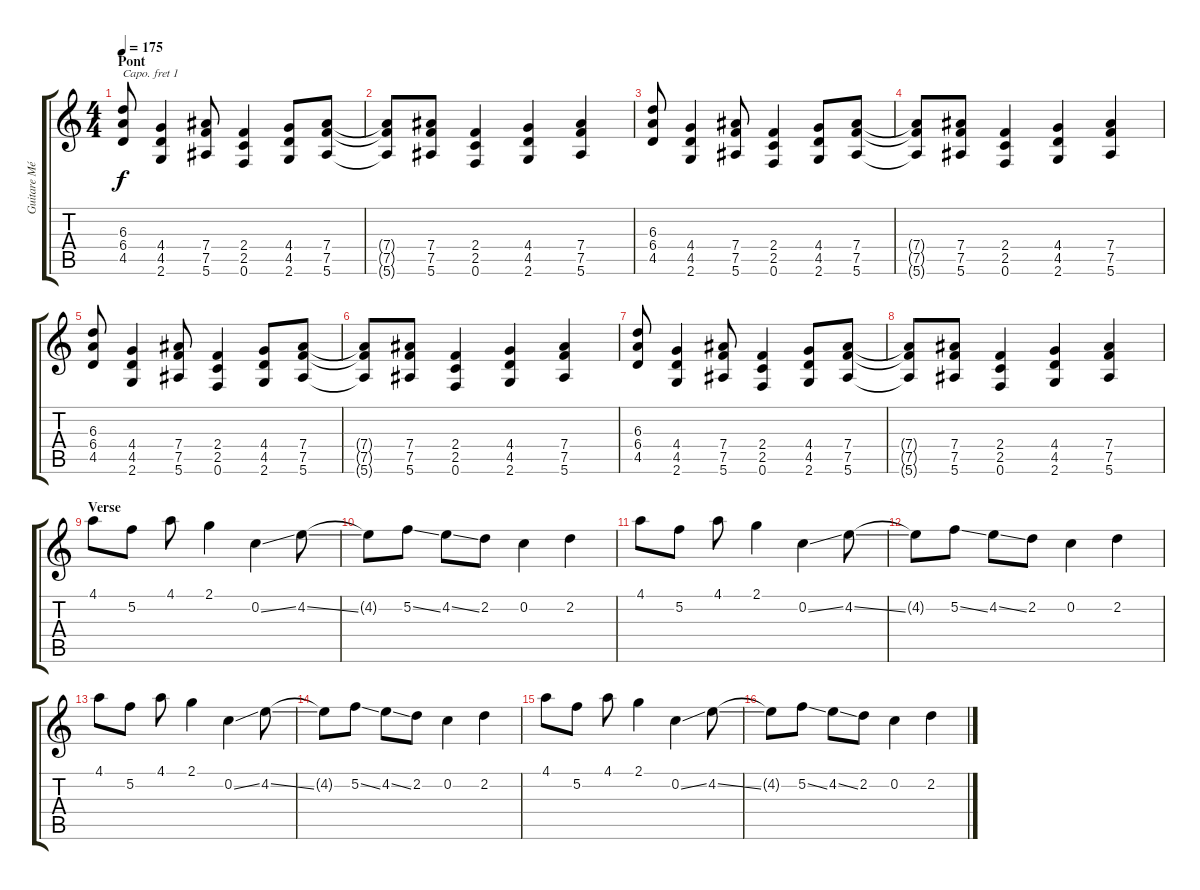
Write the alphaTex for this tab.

\track ("Guitare Mélodique" "Guitare Mé") {instrument overdrivenguitar}
\staff {score tabs}
\capo 1
\tuning (E4 B3 G3 D3 A2 E2) {hide}
\ts (4 4)
\section ("" "Pont")
\tempo 175
\clef g2
\ks c
(6.3 6.4 4.5).8{dy f} (4.4 4.5 2.6).4 (7.4 7.5 5.6).8 (2.4 2.5 0.6).4 (4.4 4.5 2.6).8 (7.4 7.5 5.6).8 |
(7.4{t} 7.5{t} 5.6{t}).8 (7.4 7.5 5.6).8 (2.4 2.5 0.6).4 (4.4 4.5 2.6).4 (7.4 7.5 5.6).4 |
(6.3 6.4 4.5).8 (4.4 4.5 2.6).4 (7.4 7.5 5.6).8 (2.4 2.5 0.6).4 (4.4 4.5 2.6).8 (7.4 7.5 5.6).8 |
(7.4{t} 7.5{t} 5.6{t}).8 (7.4 7.5 5.6).8 (2.4 2.5 0.6).4 (4.4 4.5 2.6).4 (7.4 7.5 5.6).4 |
(6.3 6.4 4.5).8 (4.4 4.5 2.6).4 (7.4 7.5 5.6).8 (2.4 2.5 0.6).4 (4.4 4.5 2.6).8 (7.4 7.5 5.6).8 |
(7.4{t} 7.5{t} 5.6{t}).8 (7.4 7.5 5.6).8 (2.4 2.5 0.6).4 (4.4 4.5 2.6).4 (7.4 7.5 5.6).4 |
(6.3 6.4 4.5).8 (4.4 4.5 2.6).4 (7.4 7.5 5.6).8 (2.4 2.5 0.6).4 (4.4 4.5 2.6).8 (7.4 7.5 5.6).8 |
(7.4{t} 7.5{t} 5.6{t}).8 (7.4 7.5 5.6).8 (2.4 2.5 0.6).4 (4.4 4.5 2.6).4 (7.4 7.5 5.6).4 |
\section ("" "Verse")
4.1.8{volume 11 instrument electricguitarclean} 5.2.8 4.1.8 2.1.4 0.2{ss}.4 4.2{ss}.8 |
4.2{t}.8 5.2{ss}.8 4.2{ss}.8 2.2.8 0.2.4 2.2.4 |
4.1.8 5.2.8 4.1.8 2.1.4 0.2{ss}.4 4.2{ss}.8 |
4.2{t}.8 5.2{ss}.8 4.2{ss}.8 2.2.8 0.2.4 2.2.4 |
4.1.8 5.2.8 4.1.8 2.1.4 0.2{ss}.4 4.2{ss}.8 |
4.2{t}.8 5.2{ss}.8 4.2{ss}.8 2.2.8 0.2.4 2.2.4 |
4.1.8 5.2.8 4.1.8 2.1.4 0.2{ss}.4 4.2{ss}.8 |
4.2{t}.8 5.2{ss}.8 4.2{ss}.8 2.2.8 0.2.4 2.2.4
